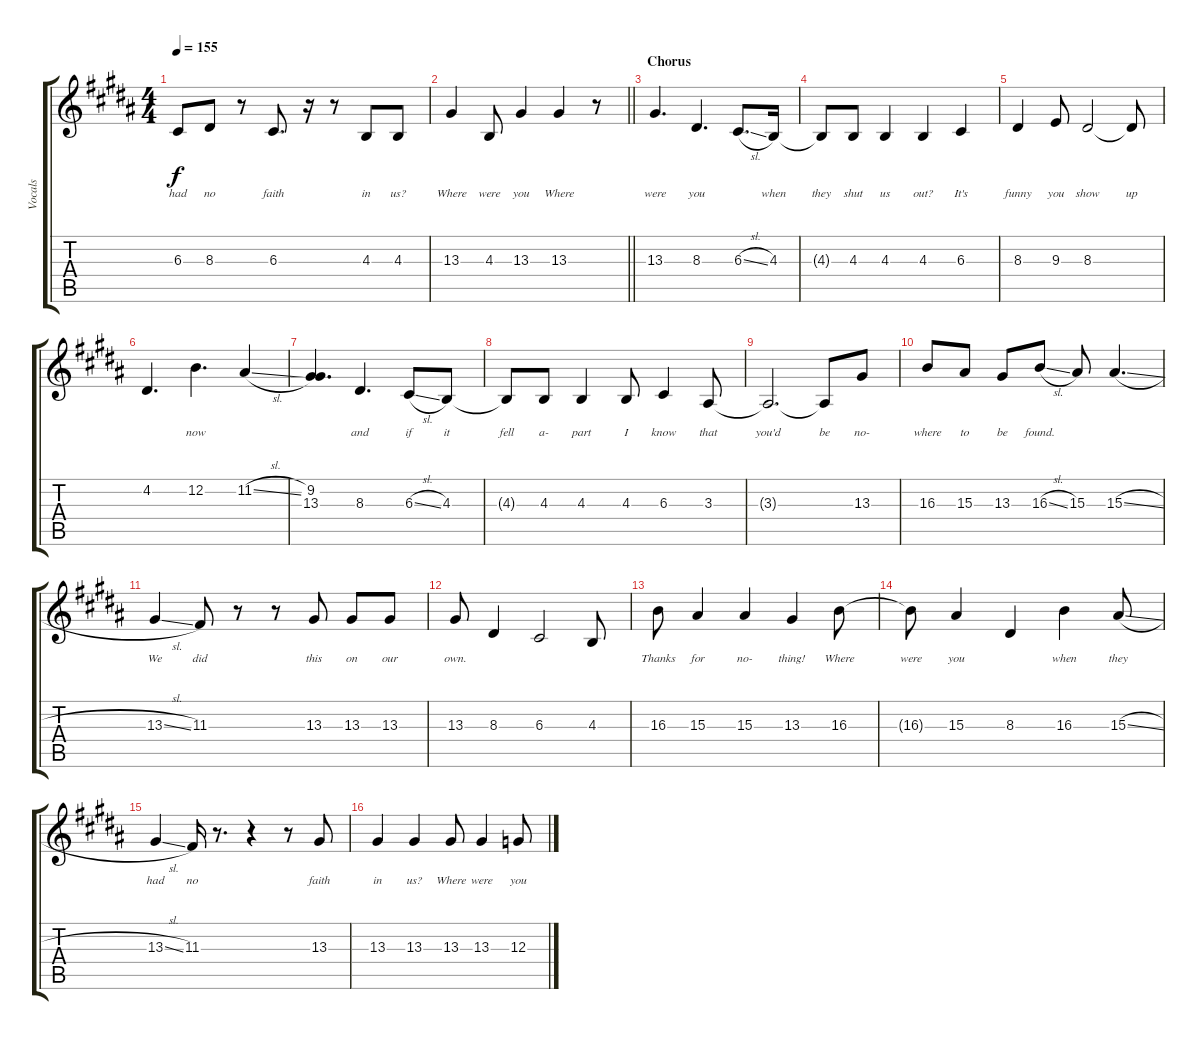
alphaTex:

\track ("Vocals" "Vocals") {instrument clarinet}
\staff {score tabs}
\tuning (E4 B3 G3 D3 A2 E2) {hide}
\ts (4 4)
\tempo 155
\clef g2
\ks g#minor
6.3.8{lyrics (0 "had") lyrics (1 "") lyrics (2 "") lyrics (3 "") lyrics (4 "") dy f} 8.3.8{lyrics (0 "no") lyrics (1 "") lyrics (2 "") lyrics (3 "") lyrics (4 "")} r.8 6.3.8{d lyrics (0 "faith") lyrics (1 "") lyrics (2 "") lyrics (3 "") lyrics (4 "")} r.16 r.8 4.3.8{lyrics (0 "in") lyrics (1 "") lyrics (2 "") lyrics (3 "") lyrics (4 "")} 4.3.8{lyrics (0 "us?") lyrics (1 "") lyrics (2 "") lyrics (3 "") lyrics (4 "")} |
\barLineRight lightlight
13.3.4{lyrics (0 "Where") lyrics (1 "") lyrics (2 "") lyrics (3 "") lyrics (4 "")} 4.3.8{lyrics (0 "were") lyrics (1 "") lyrics (2 "") lyrics (3 "") lyrics (4 "")} 13.3.4{lyrics (0 "you") lyrics (1 "") lyrics (2 "") lyrics (3 "") lyrics (4 "")} 13.3.4{lyrics (0 "Where") lyrics (1 "") lyrics (2 "") lyrics (3 "") lyrics (4 "")} r.8 |
\section ("" "Chorus")
13.3.4{d lyrics (0 "were") lyrics (1 "") lyrics (2 "") lyrics (3 "") lyrics (4 "")} 8.3.4{d lyrics (0 "you") lyrics (1 "") lyrics (2 "") lyrics (3 "") lyrics (4 "")} 6.3{sl}.8{d lyrics (0 "") lyrics (1 "") lyrics (2 "") lyrics (3 "") lyrics (4 "")} 4.3.16{lyrics (0 "when") lyrics (1 "") lyrics (2 "") lyrics (3 "") lyrics (4 "")} |
4.3{t}.8{lyrics (0 "they") lyrics (1 "") lyrics (2 "") lyrics (3 "") lyrics (4 "")} 4.3.8{lyrics (0 "shut") lyrics (1 "") lyrics (2 "") lyrics (3 "") lyrics (4 "")} 4.3.4{lyrics (0 "us") lyrics (1 "") lyrics (2 "") lyrics (3 "") lyrics (4 "")} 4.3.4{lyrics (0 "out?") lyrics (1 "") lyrics (2 "") lyrics (3 "") lyrics (4 "")} 6.3.4{lyrics (0 "It's") lyrics (1 "") lyrics (2 "") lyrics (3 "") lyrics (4 "")} |
8.3.4{lyrics (0 "funny") lyrics (1 "") lyrics (2 "") lyrics (3 "") lyrics (4 "")} 9.3.8{lyrics (0 "you") lyrics (1 "") lyrics (2 "") lyrics (3 "") lyrics (4 "")} 8.3.2{lyrics (0 "show") lyrics (1 "") lyrics (2 "") lyrics (3 "") lyrics (4 "")} 8.3{t}.8{lyrics (0 "up") lyrics (1 "") lyrics (2 "") lyrics (3 "") lyrics (4 "")} |
4.2.4{d lyrics (0 "") lyrics (1 "") lyrics (2 "") lyrics (3 "") lyrics (4 "")} 12.2.4{d lyrics (0 "now") lyrics (1 "") lyrics (2 "") lyrics (3 "") lyrics (4 "")} 11.2{sl}.4{lyrics (0 "") lyrics (1 "") lyrics (2 "") lyrics (3 "") lyrics (4 "")} |
(9.2 13.3).4{d lyrics (0 "") lyrics (1 "") lyrics (2 "") lyrics (3 "") lyrics (4 "")} 8.3.4{d lyrics (0 "and") lyrics (1 "") lyrics (2 "") lyrics (3 "") lyrics (4 "")} 6.3{sl}.8{lyrics (0 "if") lyrics (1 "") lyrics (2 "") lyrics (3 "") lyrics (4 "")} 4.3.8{lyrics (0 "it") lyrics (1 "") lyrics (2 "") lyrics (3 "") lyrics (4 "")} |
4.3{t}.8{lyrics (0 "fell") lyrics (1 "") lyrics (2 "") lyrics (3 "") lyrics (4 "")} 4.3.8{lyrics (0 "a-") lyrics (1 "") lyrics (2 "") lyrics (3 "") lyrics (4 "")} 4.3.4{lyrics (0 "part") lyrics (1 "") lyrics (2 "") lyrics (3 "") lyrics (4 "")} 4.3.8{lyrics (0 "I") lyrics (1 "") lyrics (2 "") lyrics (3 "") lyrics (4 "")} 6.3.4{lyrics (0 "know") lyrics (1 "") lyrics (2 "") lyrics (3 "") lyrics (4 "")} 3.3.8{lyrics (0 "that") lyrics (1 "") lyrics (2 "") lyrics (3 "") lyrics (4 "")} |
3.3{t}.2{d lyrics (0 "you'd") lyrics (1 "") lyrics (2 "") lyrics (3 "") lyrics (4 "")} 3.3{t}.8{lyrics (0 "be") lyrics (1 "") lyrics (2 "") lyrics (3 "") lyrics (4 "")} 13.3.8{lyrics (0 "no-") lyrics (1 "") lyrics (2 "") lyrics (3 "") lyrics (4 "")} |
16.3.8{lyrics (0 "where") lyrics (1 "") lyrics (2 "") lyrics (3 "") lyrics (4 "")} 15.3.8{lyrics (0 "to") lyrics (1 "") lyrics (2 "") lyrics (3 "") lyrics (4 "")} 13.3.8{lyrics (0 "be") lyrics (1 "") lyrics (2 "") lyrics (3 "") lyrics (4 "")} 16.3{sl}.8{lyrics (0 "found.") lyrics (1 "") lyrics (2 "") lyrics (3 "") lyrics (4 "")} 15.3.8{lyrics (0 "") lyrics (1 "") lyrics (2 "") lyrics (3 "") lyrics (4 "")} 15.3{sl}.4{d lyrics (0 "") lyrics (1 "") lyrics (2 "") lyrics (3 "") lyrics (4 "")} |
13.3{sl}.4{lyrics (0 "We") lyrics (1 "") lyrics (2 "") lyrics (3 "") lyrics (4 "")} 11.3.8{lyrics (0 "did") lyrics (1 "") lyrics (2 "") lyrics (3 "") lyrics (4 "")} r.8 r.8 13.3.8{lyrics (0 "this") lyrics (1 "") lyrics (2 "") lyrics (3 "") lyrics (4 "")} 13.3.8{lyrics (0 "on") lyrics (1 "") lyrics (2 "") lyrics (3 "") lyrics (4 "")} 13.3.8{lyrics (0 "our") lyrics (1 "") lyrics (2 "") lyrics (3 "") lyrics (4 "")} |
13.3.8{lyrics (0 "own.") lyrics (1 "") lyrics (2 "") lyrics (3 "") lyrics (4 "")} 8.3.4{lyrics (0 "") lyrics (1 "") lyrics (2 "") lyrics (3 "") lyrics (4 "")} 6.3.2{lyrics (0 "") lyrics (1 "") lyrics (2 "") lyrics (3 "") lyrics (4 "")} 4.3.8{lyrics (0 "") lyrics (1 "") lyrics (2 "") lyrics (3 "") lyrics (4 "")} |
16.3.8{lyrics (0 "Thanks") lyrics (1 "") lyrics (2 "") lyrics (3 "") lyrics (4 "")} 15.3.4{lyrics (0 "for") lyrics (1 "") lyrics (2 "") lyrics (3 "") lyrics (4 "")} 15.3.4{lyrics (0 "no-") lyrics (1 "") lyrics (2 "") lyrics (3 "") lyrics (4 "")} 13.3.4{lyrics (0 "thing!") lyrics (1 "") lyrics (2 "") lyrics (3 "") lyrics (4 "")} 16.3.8{lyrics (0 "Where") lyrics (1 "") lyrics (2 "") lyrics (3 "") lyrics (4 "")} |
16.3{t}.8{lyrics (0 "were") lyrics (1 "") lyrics (2 "") lyrics (3 "") lyrics (4 "")} 15.3.4{lyrics (0 "you") lyrics (1 "") lyrics (2 "") lyrics (3 "") lyrics (4 "")} 8.3.4{lyrics (0 "") lyrics (1 "") lyrics (2 "") lyrics (3 "") lyrics (4 "")} 16.3.4{lyrics (0 "when") lyrics (1 "") lyrics (2 "") lyrics (3 "") lyrics (4 "")} 15.3{sl}.8{lyrics (0 "they") lyrics (1 "") lyrics (2 "") lyrics (3 "") lyrics (4 "")} |
13.3{sl}.4{lyrics (0 "had") lyrics (1 "") lyrics (2 "") lyrics (3 "") lyrics (4 "")} 11.3.16{lyrics (0 "no") lyrics (1 "") lyrics (2 "") lyrics (3 "") lyrics (4 "")} r.8{d} r.4 r.8 13.3.8{lyrics (0 "faith") lyrics (1 "") lyrics (2 "") lyrics (3 "") lyrics (4 "")} |
13.3.4{lyrics (0 "in") lyrics (1 "") lyrics (2 "") lyrics (3 "") lyrics (4 "")} 13.3.4{lyrics (0 "us?") lyrics (1 "") lyrics (2 "") lyrics (3 "") lyrics (4 "")} 13.3.8{lyrics (0 "Where") lyrics (1 "") lyrics (2 "") lyrics (3 "") lyrics (4 "")} 13.3.4{lyrics (0 "were") lyrics (1 "") lyrics (2 "") lyrics (3 "") lyrics (4 "")} 12.3.8{lyrics (0 "you") lyrics (1 "") lyrics (2 "") lyrics (3 "") lyrics (4 "")}
